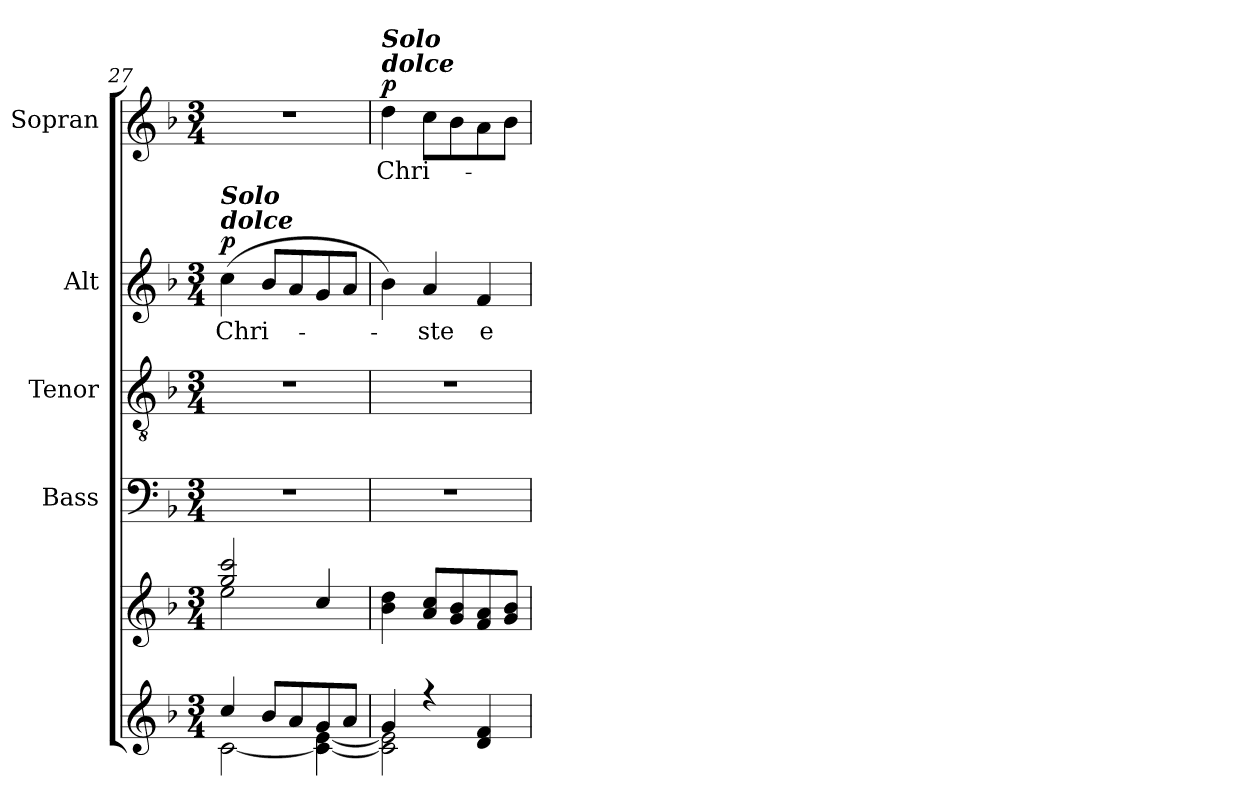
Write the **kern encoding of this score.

**kern	**kern	**kern	**kern	**kern	**text	**dynam	**kern	**text	**dynam
*part5	*part5	*part4	*part3	*part2	*part2	*part2	*part1	*part1	*part1
*staff6	*staff5	*staff4	*staff3	*staff2	*staff2	*staff2	*staff1	*staff1	*staff1
*	*	*I"Bass	*I"Tenor	*I"Alt	*	*	*I"Sopran	*	*
*	*	*I'B.	*I'T.	*I'A.	*	*	*I'S.	*	*
!!LO:LB:g=z
*clefG2	*clefG2	*clefF4	*clefGv2	*clefG2	*	*	*clefG2	*	*
*k[b-]	*k[b-]	*k[b-]	*k[b-]	*k[b-]	*	*	*k[b-]	*	*
*F:	*F:	*F:	*F:	*F:	*	*	*F:	*	*
*M3/4	*M3/4	*M3/4	*M3/4	*M3/4	*	*	*M3/4	*	*
=27	=27	=27	=27	=27	=27	=27	=27	=27	=27
*^	*^	*	*	*	*	*	*	*	*
!	!	!	!	!	!	!LO:TX:a:Bi:t=dolce	!	!	!	!	!
!	!	!	!	!	!	!LO:TX:a:Bi:t=Solo	!	!	!	!	!
!	!	!	!	!	!	!	!LO:LY:b	!LO:DY:a	!	!	!
4cc/	[<2c\	2gg/ 2ccc/	2ee\	2.r	2.r	(>4cc\	Chri-	p	2.r	.	.
8b-/L	.	.	.	.	.	8b-/L	.	.	.	.	.
8a/	.	.	.	.	.	8a/	.	.	.	.	.
8g/	4c\_ [<4e\	4cc/	4ryy	.	.	8g/	.	.	.	.	.
8a/J	.	.	.	.	.	8a/J	.	.	.	.	.
*	*	*v	*v	*	*	*	*	*	*	*	*
=28	=28	=28	=28	=28	=28	=28	=28	=28	=28	=28
!	!	!	!	!	!	!	!	!LO:TX:a:Bi:t=dolce	!	!
!	!	!	!	!	!	!	!	!LO:TX:a:Bi:t=Solo	!	!
!	!	!	!	!	!	!	!	!	!LO:LY:b	!LO:DY:a
4g/	2c\] 2e\]	4b-\ 4dd\	2.r	2.r	4b-\)	.	.	4dd\	Chri-	p
!	!	!	!	!	!	!LO:LY:b	!	!	!	!
4r	.	8a/ 8cc/L	.	.	4a/	-ste	.	8cc\L	.	.
.	.	8g/ 8b-/	.	.	.	.	.	8b-\	.	.
!	!	!	!	!	!	!LO:LY:b	!	!	!	!
4d/ 4f/	4ryy	8f/ 8a/	.	.	4f/	e-	.	8a\	.	.
.	.	8g/ 8b-/J	.	.	.	.	.	8b-\J	.	.
*v	*v	*	*	*	*	*	*	*	*	*
=	=	=	=	=	=	=	=	=	=
*-	*-	*-	*-	*-	*-	*-	*-	*-	*-
